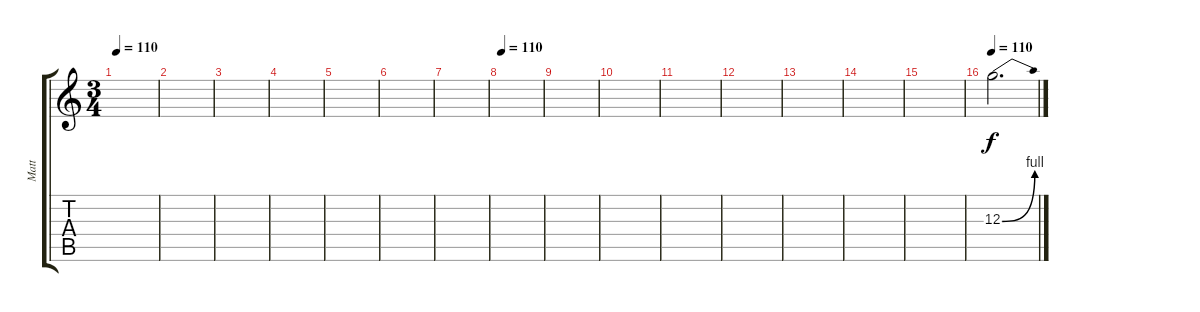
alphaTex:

\track ("Matt" "Matt") {instrument overdrivenguitar}
\staff {score tabs}
\tuning (E4 B3 G3 D3 A2 D2) {hide}
\ts (3 4)
\tempo 110
\clef g2
\ks c
|
|
|
|
|
|
|
\tempo 110
|
|
|
|
|
|
|
|
\tempo 110
12.3{be (bend 0 0 60 4)}.2{d}
